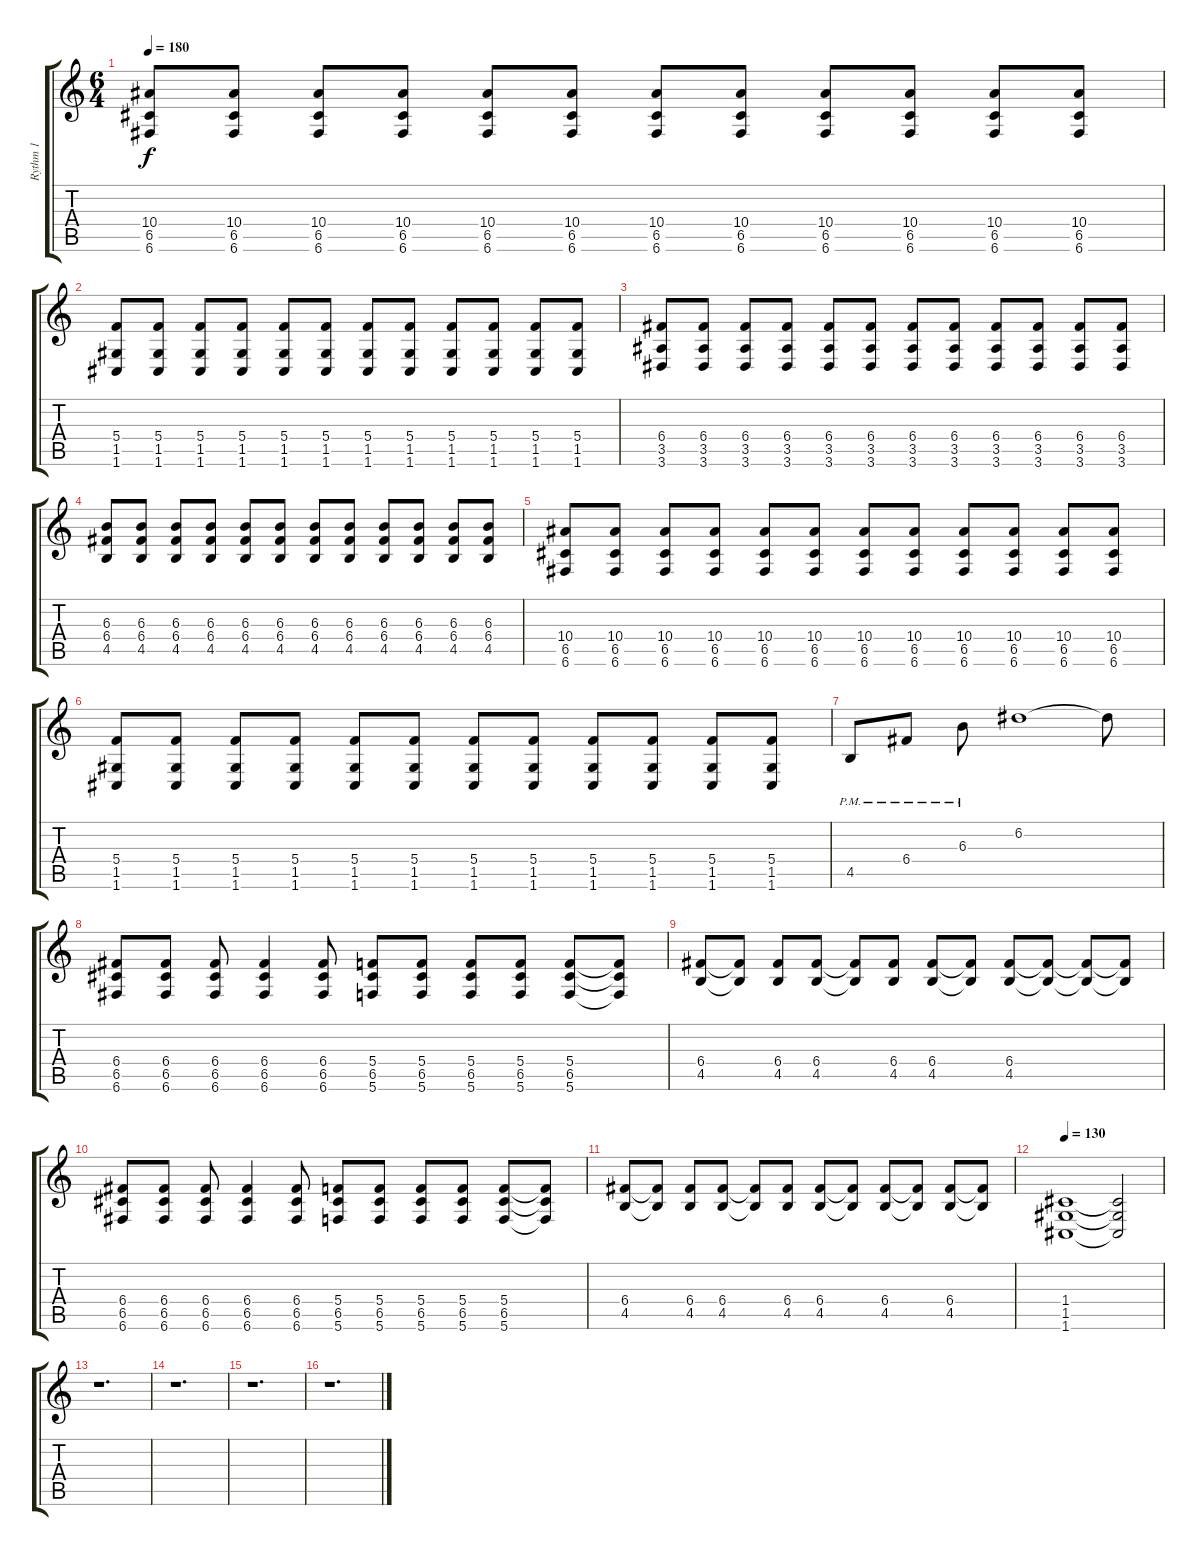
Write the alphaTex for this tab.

\track ("Rythm 1" "Rythm 1") {instrument distortionguitar}
\staff {score tabs}
\tuning (D4 A3 F3 C3 G2 C2) {hide}
\ts (6 4)
\tempo 180
\clef g2
\ks c
(10.4 6.5 6.6).8{dy f} (10.4 6.5 6.6).8 (10.4 6.5 6.6).8 (10.4 6.5 6.6).8 (10.4 6.5 6.6).8 (10.4 6.5 6.6).8 (10.4 6.5 6.6).8 (10.4 6.5 6.6).8 (10.4 6.5 6.6).8 (10.4 6.5 6.6).8 (10.4 6.5 6.6).8 (10.4 6.5 6.6).8 |
(5.4 1.5 1.6).8 (5.4 1.5 1.6).8 (5.4 1.5 1.6).8 (5.4 1.5 1.6).8 (5.4 1.5 1.6).8 (5.4 1.5 1.6).8 (5.4 1.5 1.6).8 (5.4 1.5 1.6).8 (5.4 1.5 1.6).8 (5.4 1.5 1.6).8 (5.4 1.5 1.6).8 (5.4 1.5 1.6).8 |
(6.4 3.5 3.6).8 (6.4 3.5 3.6).8 (6.4 3.5 3.6).8 (6.4 3.5 3.6).8 (6.4 3.5 3.6).8 (6.4 3.5 3.6).8 (6.4 3.5 3.6).8 (6.4 3.5 3.6).8 (6.4 3.5 3.6).8 (6.4 3.5 3.6).8 (6.4 3.5 3.6).8 (6.4 3.5 3.6).8 |
(6.3 6.4 4.5).8 (6.3 6.4 4.5).8 (6.3 6.4 4.5).8 (6.3 6.4 4.5).8 (6.3 6.4 4.5).8 (6.3 6.4 4.5).8 (6.3 6.4 4.5).8 (6.3 6.4 4.5).8 (6.3 6.4 4.5).8 (6.3 6.4 4.5).8 (6.3 6.4 4.5).8 (6.3 6.4 4.5).8 |
(10.4 6.5 6.6).8 (10.4 6.5 6.6).8 (10.4 6.5 6.6).8 (10.4 6.5 6.6).8 (10.4 6.5 6.6).8 (10.4 6.5 6.6).8 (10.4 6.5 6.6).8 (10.4 6.5 6.6).8 (10.4 6.5 6.6).8 (10.4 6.5 6.6).8 (10.4 6.5 6.6).8 (10.4 6.5 6.6).8 |
(5.4 1.5 1.6).8 (5.4 1.5 1.6).8 (5.4 1.5 1.6).8 (5.4 1.5 1.6).8 (5.4 1.5 1.6).8 (5.4 1.5 1.6).8 (5.4 1.5 1.6).8 (5.4 1.5 1.6).8 (5.4 1.5 1.6).8 (5.4 1.5 1.6).8 (5.4 1.5 1.6).8 (5.4 1.5 1.6).8 |
4.5{pm}.8 6.4{pm}.8 6.3{pm}.8 6.2.1 6.2{t}.8 |
(6.4 6.5 6.6).8 (6.4 6.5 6.6).8 (6.4 6.5 6.6).8 (6.4 6.5 6.6).4 (6.4 6.5 6.6).8 (5.4 6.5 5.6).8 (5.4 6.5 5.6).8 (5.4 6.5 5.6).8 (5.4 6.5 5.6).8 (5.4 6.5 5.6).8 (5.4{t} 6.5{t} 5.6{t}).8 |
(6.4 4.5).8 (6.4{t} 4.5{t}).8 (6.4 4.5).8 (6.4 4.5).8 (6.4{t} 4.5{t}).8 (6.4 4.5).8 (6.4 4.5).8 (6.4{t} 4.5{t}).8 (6.4 4.5).8 (6.4{t} 4.5{t}).8 (6.4{t} 4.5{t}).8 (6.4{t} 4.5{t}).8 |
(6.4 6.5 6.6).8 (6.4 6.5 6.6).8 (6.4 6.5 6.6).8 (6.4 6.5 6.6).4 (6.4 6.5 6.6).8 (5.4 6.5 5.6).8 (5.4 6.5 5.6).8 (5.4 6.5 5.6).8 (5.4 6.5 5.6).8 (5.4 6.5 5.6).8 (5.4{t} 6.5{t} 5.6{t}).8 |
(6.4 4.5).8 (6.4{t} 4.5{t}).8 (6.4 4.5).8 (6.4 4.5).8 (6.4{t} 4.5{t}).8 (6.4 4.5).8 (6.4 4.5).8 (6.4{t} 4.5{t}).8 (6.4 4.5).8 (6.4{t} 4.5{t}).8 (6.4 4.5).8 (6.4{t} 4.5{t}).8 |
\tempo 130
(1.4 1.5 1.6).1 (1.4{t} 1.5{t} 1.6{t}).2 |
r.1{d} |
r.1{d} |
r.1{d} |
r.1{d}
